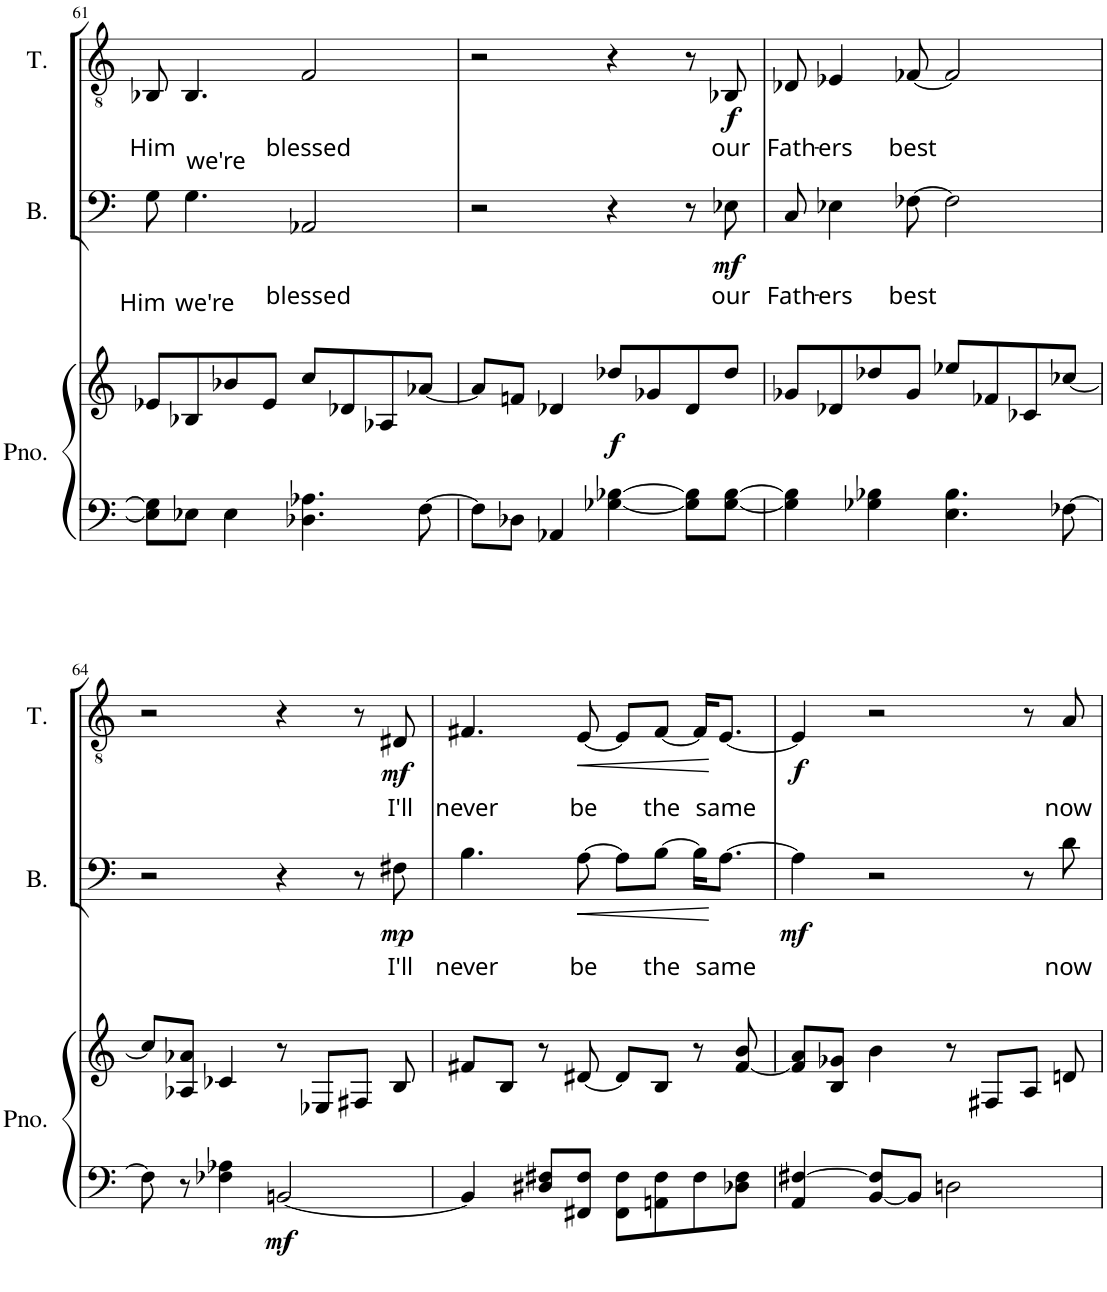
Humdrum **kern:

**kern	**kern	**dynam	**kern	**text	**dynam	**kern	**text	**dynam
*part3	*part3	*part3	*part2	*part2	*part2	*part1	*part1	*part1
*staff4	*staff3	*staff3/4	*staff2	*staff2	*staff2	*staff1	*staff1	*staff1
*I"Piano	*	*	*I"Bass	*	*	*I"Tenor	*	*
*I'Pno.	*	*	*I'B.	*	*	*I'T.	*	*
!!LO:PB:g=z
*clefF4	*clefG2	*	*clefF4	*	*	*clefGv2	*	*
*	*	*	*	*	*	*Trd-7c-12	*	*
*k[]	*k[]	*	*k[]	*	*	*k[]	*	*
*M4/4	*M4/4	*	*M4/4	*	*	*M4/4	*	*
=61	=61	=61	=61	=61	=61	=61	=61	=61
!	!	!	!	!LO:LY:b	!	!	!LO:LY:b	!
8E-\] 8G\]L	8e-X/L	.	8G\	Him	.	8BB-X/	Him	.
!	!	!	!	!LO:LY:b	!	!	!LO:LY:b	!
8E-X\J	8B-X/	.	4.G\	we're	.	4.BB-/	we're	.
4E-\	8b-X/	.	.	.	.	.	.	.
.	8e-/J	.	.	.	.	.	.	.
!	!	!	!	!LO:LY:b	!	!	!LO:LY:b	!
4.D-X\ 4.A-X\	8cc/L	.	2AA-X/	blessed	.	2F/	blessed	.
.	8d-X/	.	.	.	.	.	.	.
.	8A-X/	.	.	.	.	.	.	.
[8F\	[8a-X/J	.	.	.	.	.	.	.
=62	=62	=62	=62	=62	=62	=62	=62	=62
8F\L]	8a-/L]	.	2r	.	.	2r	.	.
8D-X\J	8fn/J	.	.	.	.	.	.	.
4AA-X/	4d-X/	.	.	.	.	.	.	.
!	!	!LO:DY:b	!	!	!	!	!	!
[4G-X\ [4B-X\	8dd-X/L	f	4r	.	.	4r	.	.
.	8g-X/	.	.	.	.	.	.	.
8G-\] 8B-\]L	8d-/	.	8r	.	.	8r	.	.
!	!	!	!	!LO:LY:b	!LO:DY:b	!	!LO:LY:b	!LO:DY:b
[8G-\ [8B-\J	8dd-/J	.	8E-X\	our	mf	8BB-X/	our	f
=63	=63	=63	=63	=63	=63	=63	=63	=63
!	!	!	!	!LO:LY:b	!	!	!LO:LY:b	!
4G-\] 4B-\]	8g-X/L	.	8C/	Fath-	.	8D-X/	Fath-	.
!	!	!	!	!LO:LY:b	!	!	!LO:LY:b	!
.	8d-X/	.	4E-X\	-ers	.	4E-X/	-ers	.
4G-X\ 4B-X\	8dd-X/	.	.	.	.	.	.	.
!	!	!	!	!LO:LY:b	!	!	!LO:LY:b	!
.	8g-/J	.	[8F-X\	best	.	[8F-X/	best	.
4.E\ 4.B-\	8ee-X/L	.	2F-\]	.	.	2F-/]	.	.
.	8f-X/	.	.	.	.	.	.	.
.	8c-X/	.	.	.	.	.	.	.
[8F-X\	[8cc-X/J	.	.	.	.	.	.	.
!!LO:LB:g=z
=64	=64	=64	=64	=64	=64	=64	=64	=64
8F-\]	8cc-/L]	.	2r	.	.	2r	.	.
8r	8A-X/ 8a-X/J	.	.	.	.	.	.	.
4F-X\ 4A-X\	4c-X/	.	.	.	.	.	.	.
!	!	!LO:DY:b=2	!	!	!	!	!	!
[2BBn/	8r	mf	4r	.	.	4r	.	.
.	8E-X/L	.	.	.	.	.	.	.
.	8F#X/J	.	8r	.	.	8r	.	.
!	!	!	!	!LO:LY:b	!LO:DY:b	!	!LO:LY:b	!LO:DY:b
.	8B/	.	8F#X\	I'll	mp	8D#X/	I'll	mf
=65	=65	=65	=65	=65	=65	=65	=65	=65
!	!	!	!	!LO:LY:b	!	!	!LO:LY:b	!
4BB/]	8f#X/L	.	4.B\	never	.	4.F#X/	never	.
.	8B/J	.	.	.	.	.	.	.
8D#X/ 8F#X/L	8r	.	.	.	.	.	.	.
!	!	!	!	!LO:LY:b	!LO:HP:b	!	!LO:LY:b	!LO:HP:b
8FF#X/ 8F#/J	[8d#X/	.	[8A\	be	<	[8E/	be	<
8FF#\ 8F#\L	8d#/L]	.	8A\L]	.	.	8E/L]	.	.
!	!	!	!	!LO:LY:b	!	!	!LO:LY:b	!
8AAn\ 8F#\	8B/J	.	[8B\J	the	.	[8F#/J	the	.
8F#\	8r	.	16B\KL]	.	.	16F#/KL]	.	.
!	!	!	!	!LO:LY:b	!	!	!LO:LY:b	!
.	.	.	[8.A\J	same	[	[8.E/J	same	[
8D-X\ 8F#\J	[8f#/ 8b/	.	.	.	.	.	.	.
=66	=66	=66	=66	=66	=66	=66	=66	=66
!	!	!	!	!	!LO:DY:b	!	!	!LO:DY:b
4AA/ [4F#X/	8f#/] 8a/L	.	4A\]	.	mf	4E/]	.	f
.	8B/ 8g-X/J	.	.	.	.	.	.	.
[8BB/ 8F#/]L	4b\	.	2r	.	.	2r	.	.
8BB/J]	.	.	.	.	.	.	.	.
2Dn\	8r	.	.	.	.	.	.	.
.	8F#X/L	.	.	.	.	.	.	.
.	8A/J	.	8r	.	.	8r	.	.
!	!	!	!	!LO:LY:b	!	!	!LO:LY:b	!
.	8dn/	.	8d\	now	.	8A/	now	.
=	=	=	=	=	=	=	=	=
*-	*-	*-	*-	*-	*-	*-	*-	*-
